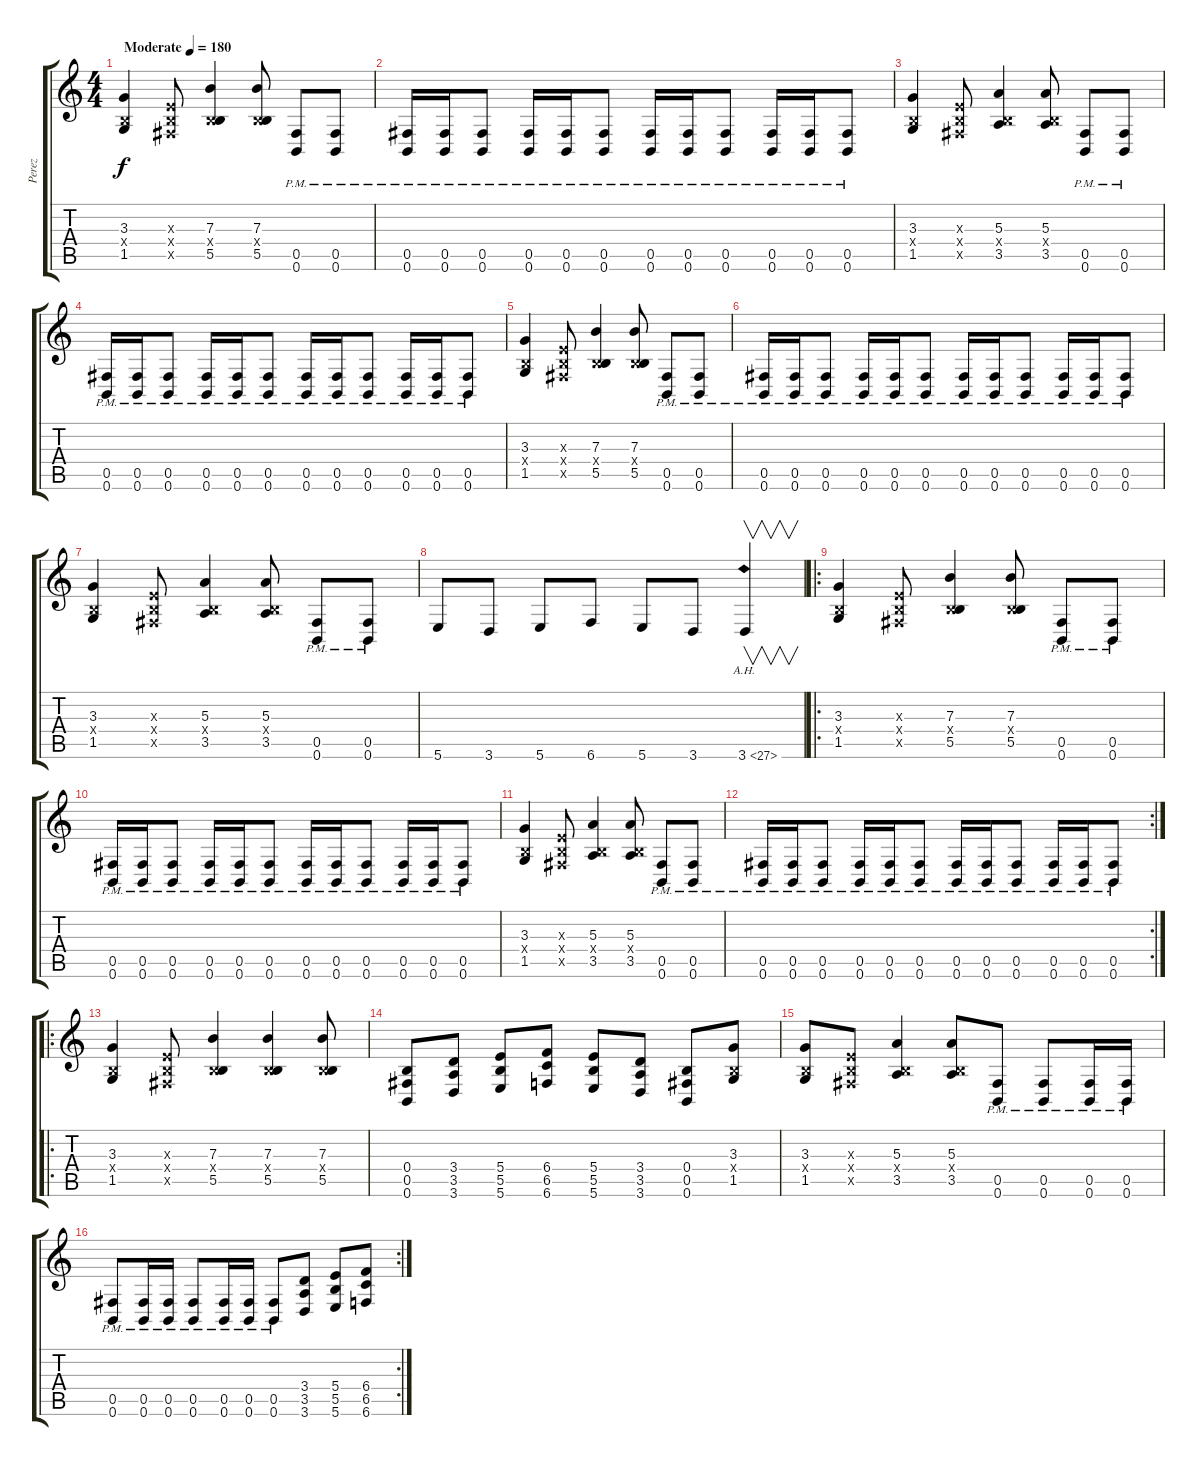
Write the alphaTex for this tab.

\track ("Perez" "Perez") {instrument overdrivenguitar}
\staff {score tabs}
\tuning (Db4 Ab3 E3 B2 Gb2 B1) {hide}
\ts (4 4)
\tempo (180 "Moderate")
\clef g2
\ks c
(3.3 0.4{x} 1.5).4{dy f instrument overdrivenguitar} (0.3{x} 0.4{x} 0.5{x}).8 (7.3 0.4{x} 5.5).4 (7.3 0.4{x} 5.5).8 (0.5{pm} 0.6{pm}).8 (0.5{pm} 0.6{pm}).8 |
(0.5{pm} 0.6{pm}).16 (0.5{pm} 0.6{pm}).16 (0.5{pm} 0.6{pm}).8 (0.5{pm} 0.6{pm}).16 (0.5{pm} 0.6{pm}).16 (0.5{pm} 0.6{pm}).8 (0.5{pm} 0.6{pm}).16 (0.5{pm} 0.6{pm}).16 (0.5{pm} 0.6{pm}).8 (0.5{pm} 0.6{pm}).16 (0.5{pm} 0.6{pm}).16 (0.5{pm} 0.6{pm}).8 |
(3.3 0.4{x} 1.5).4 (0.3{x} 0.4{x} 0.5{x}).8 (5.3 0.4{x} 3.5).4 (5.3 0.4{x} 3.5).8 (0.5{pm} 0.6{pm}).8 (0.5{pm} 0.6{pm}).8 |
(0.5{pm} 0.6{pm}).16 (0.5{pm} 0.6{pm}).16 (0.5{pm} 0.6{pm}).8 (0.5{pm} 0.6{pm}).16 (0.5{pm} 0.6{pm}).16 (0.5{pm} 0.6{pm}).8 (0.5{pm} 0.6{pm}).16 (0.5{pm} 0.6{pm}).16 (0.5{pm} 0.6{pm}).8 (0.5{pm} 0.6{pm}).16 (0.5{pm} 0.6{pm}).16 (0.5{pm} 0.6{pm}).8 |
(3.3 0.4{x} 1.5).4 (0.3{x} 0.4{x} 0.5{x}).8 (7.3 0.4{x} 5.5).4 (7.3 0.4{x} 5.5).8 (0.5{pm} 0.6{pm}).8 (0.5{pm} 0.6{pm}).8 |
(0.5{pm} 0.6{pm}).16 (0.5{pm} 0.6{pm}).16 (0.5{pm} 0.6{pm}).8 (0.5{pm} 0.6{pm}).16 (0.5{pm} 0.6{pm}).16 (0.5{pm} 0.6{pm}).8 (0.5{pm} 0.6{pm}).16 (0.5{pm} 0.6{pm}).16 (0.5{pm} 0.6{pm}).8 (0.5{pm} 0.6{pm}).16 (0.5{pm} 0.6{pm}).16 (0.5{pm} 0.6{pm}).8 |
(3.3 0.4{x} 1.5).4 (0.3{x} 0.4{x} 0.5{x}).8 (5.3 0.4{x} 3.5).4 (5.3 0.4{x} 3.5).8 (0.5{pm} 0.6{pm}).8 (0.5{pm} 0.6{pm}).8 |
5.6.8{instrument overdrivenguitar} 3.6.8{instrument overdrivenguitar} 5.6.8{instrument overdrivenguitar} 6.6.8{instrument overdrivenguitar} 5.6.8{instrument overdrivenguitar} 3.6.8{instrument overdrivenguitar} 3.6{ah 24}.4{v instrument guitarharmonics} |
\ro
(3.3 0.4{x} 1.5).4{instrument overdrivenguitar} (0.3{x} 0.4{x} 0.5{x}).8 (7.3 0.4{x} 5.5).4 (7.3 0.4{x} 5.5).8 (0.5{pm} 0.6{pm}).8 (0.5{pm} 0.6{pm}).8 |
(0.5{pm} 0.6{pm}).16 (0.5{pm} 0.6{pm}).16 (0.5{pm} 0.6{pm}).8 (0.5{pm} 0.6{pm}).16 (0.5{pm} 0.6{pm}).16 (0.5{pm} 0.6{pm}).8 (0.5{pm} 0.6{pm}).16 (0.5{pm} 0.6{pm}).16 (0.5{pm} 0.6{pm}).8 (0.5{pm} 0.6{pm}).16 (0.5{pm} 0.6{pm}).16 (0.5{pm} 0.6{pm}).8 |
(3.3 0.4{x} 1.5).4 (0.3{x} 0.4{x} 0.5{x}).8 (5.3 0.4{x} 3.5).4 (5.3 0.4{x} 3.5).8 (0.5{pm} 0.6{pm}).8 (0.5{pm} 0.6{pm}).8 |
\rc 2
(0.5{pm} 0.6{pm}).16 (0.5{pm} 0.6{pm}).16 (0.5{pm} 0.6{pm}).8 (0.5{pm} 0.6{pm}).16 (0.5{pm} 0.6{pm}).16 (0.5{pm} 0.6{pm}).8 (0.5{pm} 0.6{pm}).16 (0.5{pm} 0.6{pm}).16 (0.5{pm} 0.6{pm}).8 (0.5{pm} 0.6{pm}).16 (0.5{pm} 0.6{pm}).16 (0.5{pm} 0.6{pm}).8 |
\ro
(3.3 0.4{x} 1.5).4 (0.3{x} 0.4{x} 0.5{x}).8 (7.3 0.4{x} 5.5).4 (7.3 0.4{x} 5.5).4 (7.3 0.4{x} 5.5).8 |
(0.4 0.5 0.6).8 (3.4 3.5 3.6).8 (5.4 5.5 5.6).8 (6.4 6.5 6.6).8 (5.4 5.5 5.6).8 (3.4 3.5 3.6).8 (0.4 0.5 0.6).8 (3.3 0.4{x} 1.5).8 |
(3.3 0.4{x} 1.5).8 (0.3{x} 0.4{x} 0.5{x}).8 (5.3 0.4{x} 3.5).4 (5.3 0.4{x} 3.5).8 (0.5{pm} 0.6{pm}).8 (0.5{pm} 0.6{pm}).8 (0.5{pm} 0.6{pm}).16 (0.5{pm} 0.6{pm}).16 |
\rc 2
(0.5{pm} 0.6{pm}).8 (0.5{pm} 0.6{pm}).16 (0.5{pm} 0.6{pm}).16 (0.5{pm} 0.6{pm}).8 (0.5{pm} 0.6{pm}).16 (0.5{pm} 0.6{pm}).16 (0.5{pm} 0.6{pm}).8 (3.4 3.5 3.6).8 (5.4 5.5 5.6).8 (6.4 6.5 6.6).8
